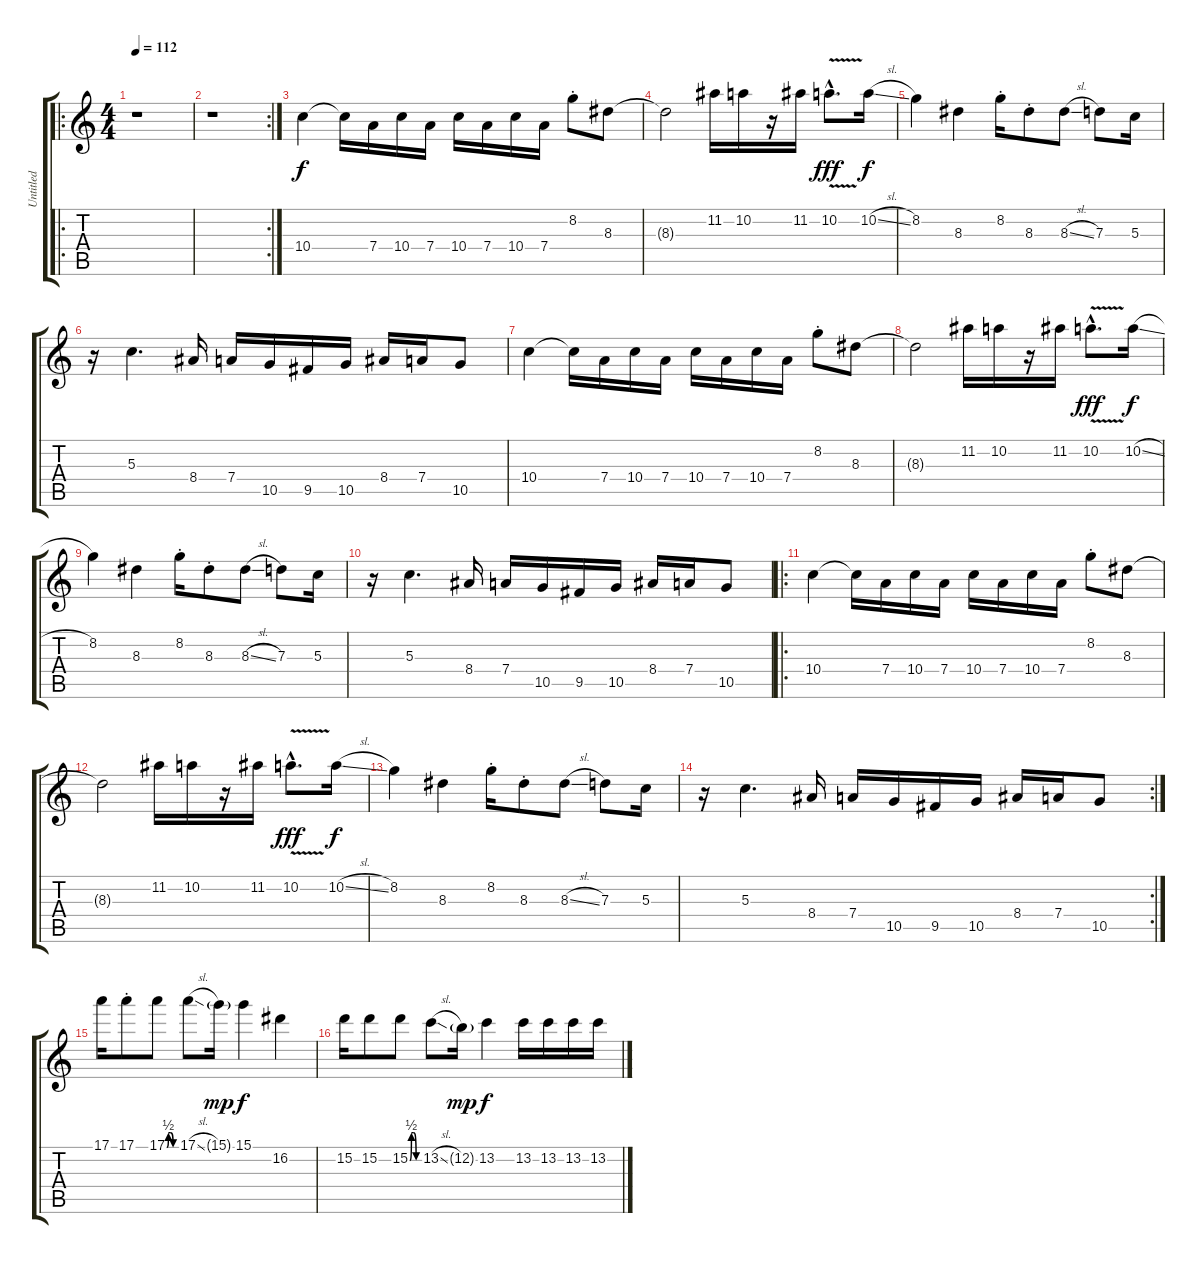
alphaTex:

\track ("Untitled" "Untitled") {instrument electricguitarjazz}
\staff {score tabs}
\tuning (E4 B3 G3 D3 A2 E2) {hide}
\ro
\ts (4 4)
\tempo 112
\clef g2
\ks c
r.1{dy f instrument electricguitarjazz} |
\rc 2
r.1 |
10.4.4 10.4{t}.16 7.4.16 10.4.16 7.4.16 10.4.16 7.4.16 10.4.16 7.4.16 8.2{st}.8 8.3.8 |
8.3{t}.2 11.2.16 10.2.16 r.16 11.2.16 10.2{v hac}.8{d dy fff} 10.2{sl}.16{dy f} |
8.2.4 8.3.4 8.2{st}.16 8.3{st}.8 8.3{sl}.8 7.3.8 5.3.16 |
r.16 5.3.4{d} 8.4.16 7.4.16 10.5.16 9.5.16 10.5.16 8.4.16 7.4.16 10.5.8 |
10.4.4 10.4{t}.16 7.4.16 10.4.16 7.4.16 10.4.16 7.4.16 10.4.16 7.4.16 8.2{st}.8 8.3.8 |
8.3{t}.2 11.2.16 10.2.16 r.16 11.2.16 10.2{v hac}.8{d dy fff} 10.2{sl}.16{dy f} |
8.2.4 8.3.4 8.2{st}.16 8.3{st}.8 8.3{sl}.8 7.3.8 5.3.16 |
r.16 5.3.4{d} 8.4.16 7.4.16 10.5.16 9.5.16 10.5.16 8.4.16 7.4.16 10.5.8 |
\ro
10.4.4 10.4{t}.16 7.4.16 10.4.16 7.4.16 10.4.16 7.4.16 10.4.16 7.4.16 8.2{st}.8 8.3.8 |
8.3{t}.2 11.2.16 10.2.16 r.16 11.2.16 10.2{v hac}.8{d dy fff} 10.2{sl}.16{dy f} |
8.2.4 8.3.4 8.2{st}.16 8.3{st}.8 8.3{sl}.8 7.3.8 5.3.16 |
\rc 2
r.16 5.3.4{d} 8.4.16 7.4.16 10.5.16 9.5.16 10.5.16 8.4.16 7.4.16 10.5.8 |
17.1.16 17.1{st}.8 17.1{be (custom 0 0 10 2 25 2 40 0 60 0)}.8 17.1{sl}.8 15.1{g}.16{dy mp} 15.1.4{dy f} 16.2.4 |
15.2.16 15.2.8 15.2{be (custom 0 0 10 2 25 2 40 0 60 0)}.8 13.2{sl}.8 12.2{g}.16{dy mp} 13.2.4{dy f} 13.2.16 13.2.16 13.2.16 13.2.16
